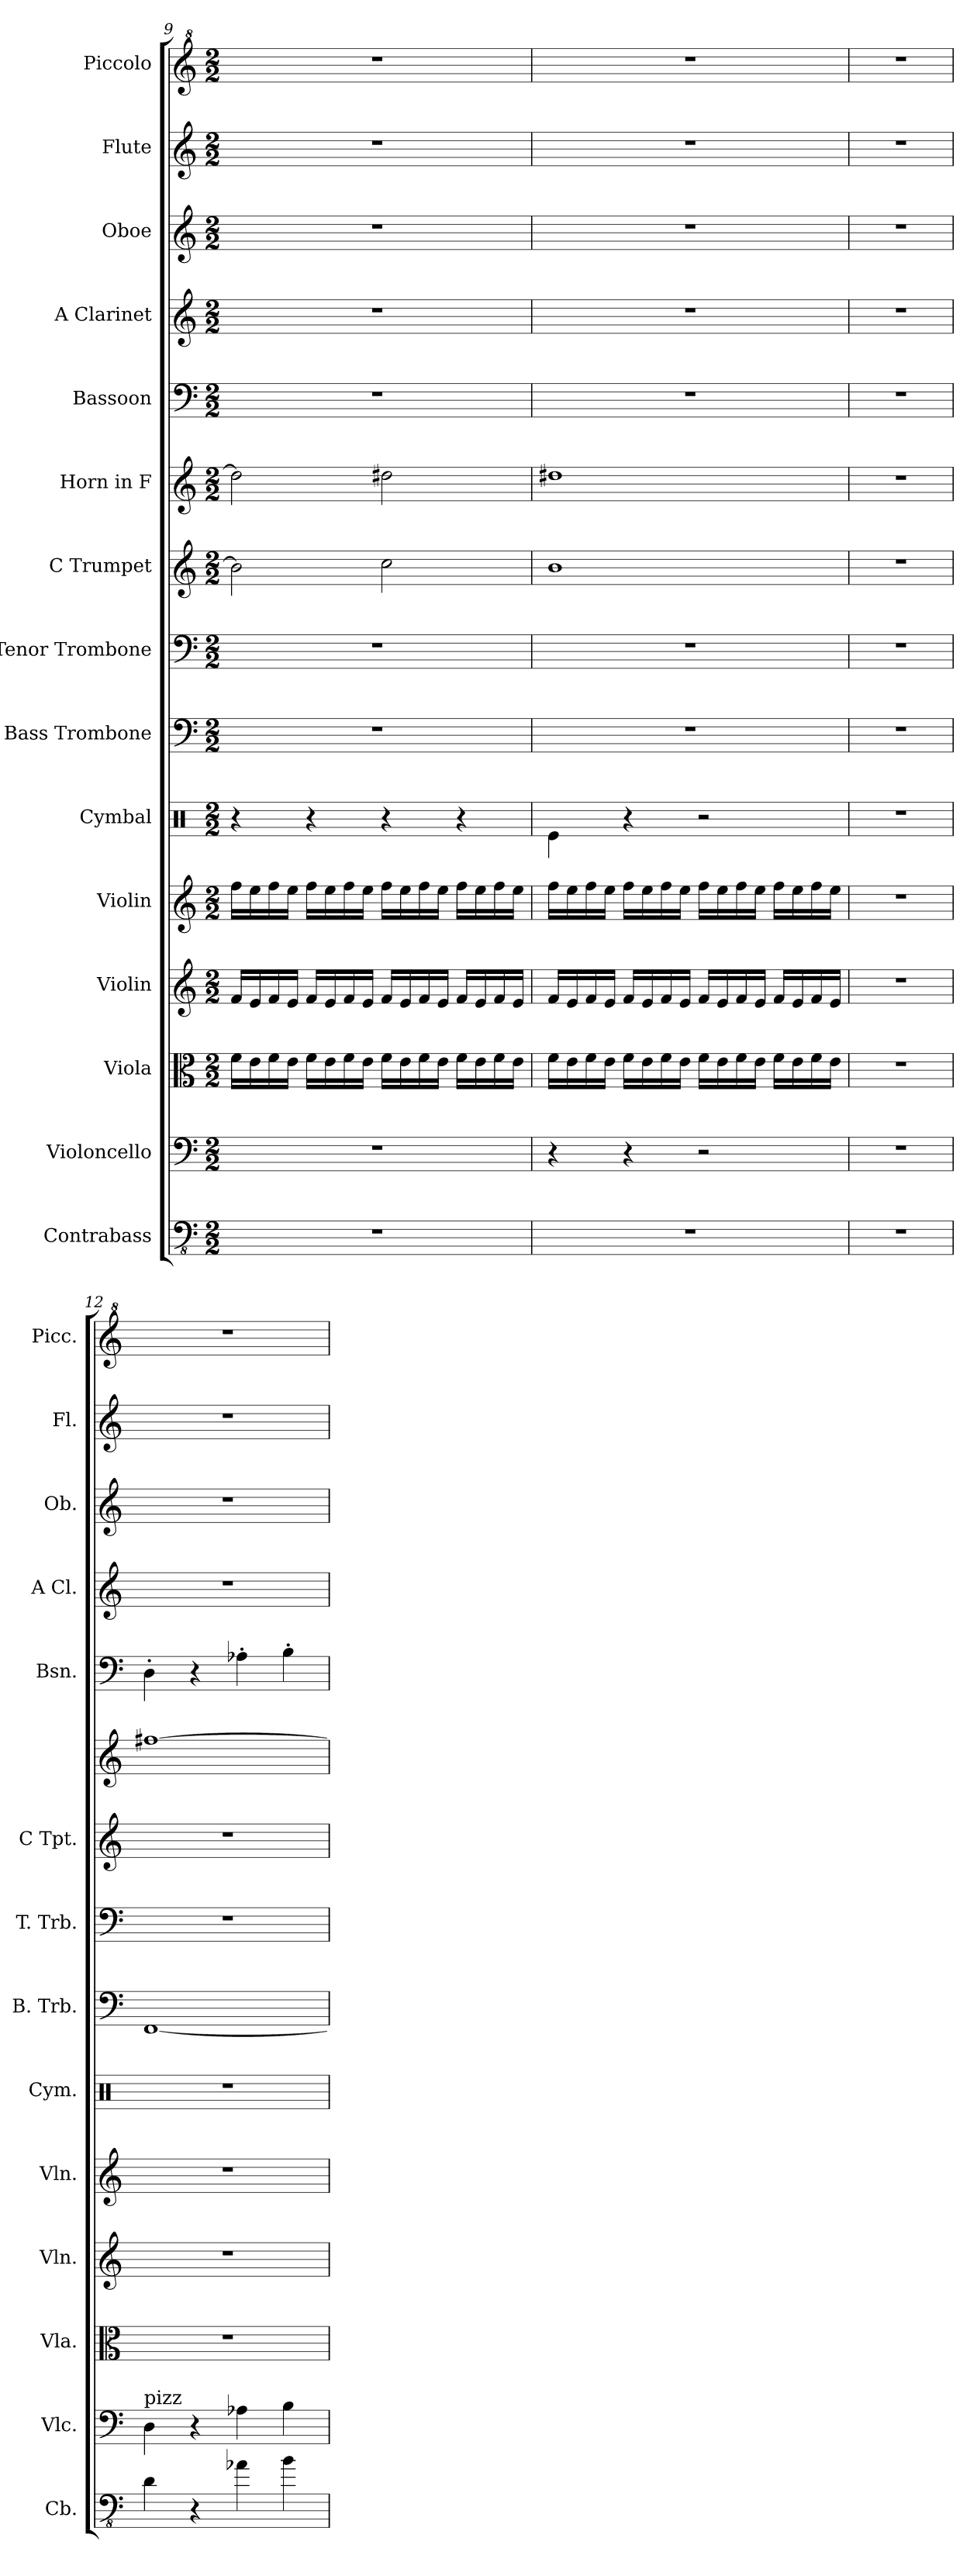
**kern	**kern	**kern	**kern	**kern	**kern	**kern	**kern	**kern	**kern	**kern	**kern	**kern	**kern	**kern
*part15	*part14	*part13	*part12	*part11	*part10	*part9	*part8	*part7	*part6	*part5	*part4	*part3	*part2	*part1
*staff15	*staff14	*staff13	*staff12	*staff11	*staff10	*staff9	*staff8	*staff7	*staff6	*staff5	*staff4	*staff3	*staff2	*staff1
*I"Contrabass	*I"Violoncello	*I"Viola	*I"Violin	*I"Violin	*I"Cymbal	*I"Bass Trombone	*I"Tenor Trombone	*I"C Trumpet	*I"Horn in F	*I"Bassoon	*I"A Clarinet	*I"Oboe	*I"Flute	*I"Piccolo
*I'Cb.	*I'Vlc.	*I'Vla.	*I'Vln.	*I'Vln.	*I'Cym.	*I'B. Trb.	*I'T. Trb.	*I'C Tpt.	*	*I'Bsn.	*I'A Cl.	*I'Ob.	*I'Fl.	*I'Picc.
*clefFv4	*clefF4	*clefC3	*clefG2	*clefG2	*clefX	*clefF4	*clefF4	*clefG2	*clefG2	*clefF4	*clefG2	*clefG2	*clefG2	*clefG^2
*ITrd7c12	*	*	*	*	*	*	*	*	*ITrd4c7	*	*ITrd2c3	*	*	*ITrd-7c-12
*k[]	*k[]	*k[]	*k[]	*k[]	*k[]	*k[]	*k[]	*k[]	*k[b-]	*k[]	*k[f#c#g#]	*k[]	*k[]	*k[]
*M2/2	*M2/2	*M2/2	*M2/2	*M2/2	*M2/2	*M2/2	*M2/2	*M2/2	*M2/2	*M2/2	*M2/2	*M2/2	*M2/2	*M2/2
=9	=9	=9	=9	=9	=9	=9	=9	=9	=9	=9	=9	=9	=9	=9
1r	1r	16f\LL	16f/LL	16ff\LL	4r	1r	1r	2b\]	2g#\]	1r	1r	1r	1r	1r
.	.	16e\	16e/	16ee\	.	.	.	.	.	.	.	.	.	.
.	.	16f\	16f/	16ff\	.	.	.	.	.	.	.	.	.	.
.	.	16e\JJ	16e/JJ	16ee\JJ	.	.	.	.	.	.	.	.	.	.
.	.	16f\LL	16f/LL	16ff\LL	4r	.	.	.	.	.	.	.	.	.
.	.	16e\	16e/	16ee\	.	.	.	.	.	.	.	.	.	.
.	.	16f\	16f/	16ff\	.	.	.	.	.	.	.	.	.	.
.	.	16e\JJ	16e/JJ	16ee\JJ	.	.	.	.	.	.	.	.	.	.
.	.	16f\LL	16f/LL	16ff\LL	4r	.	.	2cc\	2g#X\	.	.	.	.	.
.	.	16e\	16e/	16ee\	.	.	.	.	.	.	.	.	.	.
.	.	16f\	16f/	16ff\	.	.	.	.	.	.	.	.	.	.
.	.	16e\JJ	16e/JJ	16ee\JJ	.	.	.	.	.	.	.	.	.	.
.	.	16f\LL	16f/LL	16ff\LL	4r	.	.	.	.	.	.	.	.	.
.	.	16e\	16e/	16ee\	.	.	.	.	.	.	.	.	.	.
.	.	16f\	16f/	16ff\	.	.	.	.	.	.	.	.	.	.
.	.	16e\JJ	16e/JJ	16ee\JJ	.	.	.	.	.	.	.	.	.	.
!!LO:PB:g=z
=10	=10	=10	=10	=10	=10	=10	=10	=10	=10	=10	=10	=10	=10	=10
1r	4r	16f\LL	16f/LL	16ff\LL	4Re\	1r	1r	1b	1g#X	1r	1r	1r	1r	1r
.	.	16e\	16e/	16ee\	.	.	.	.	.	.	.	.	.	.
.	.	16f\	16f/	16ff\	.	.	.	.	.	.	.	.	.	.
.	.	16e\JJ	16e/JJ	16ee\JJ	.	.	.	.	.	.	.	.	.	.
.	4r	16f\LL	16f/LL	16ff\LL	4r	.	.	.	.	.	.	.	.	.
.	.	16e\	16e/	16ee\	.	.	.	.	.	.	.	.	.	.
.	.	16f\	16f/	16ff\	.	.	.	.	.	.	.	.	.	.
.	.	16e\JJ	16e/JJ	16ee\JJ	.	.	.	.	.	.	.	.	.	.
.	2r	16f\LL	16f/LL	16ff\LL	2r	.	.	.	.	.	.	.	.	.
.	.	16e\	16e/	16ee\	.	.	.	.	.	.	.	.	.	.
.	.	16f\	16f/	16ff\	.	.	.	.	.	.	.	.	.	.
.	.	16e\JJ	16e/JJ	16ee\JJ	.	.	.	.	.	.	.	.	.	.
.	.	16f\LL	16f/LL	16ff\LL	.	.	.	.	.	.	.	.	.	.
.	.	16e\	16e/	16ee\	.	.	.	.	.	.	.	.	.	.
.	.	16f\	16f/	16ff\	.	.	.	.	.	.	.	.	.	.
.	.	16e\JJ	16e/JJ	16ee\JJ	.	.	.	.	.	.	.	.	.	.
=11	=11	=11	=11	=11	=11	=11	=11	=11	=11	=11	=11	=11	=11	=11
1r	1r	1r	1r	1r	1r	1r	1r	1r	1r	1r	1r	1r	1r	1r
=12	=12	=12	=12	=12	=12	=12	=12	=12	=12	=12	=12	=12	=12	=12
!	!LO:TX:a:t=pizz	!	!	!	!	!	!	!	!	!	!	!	!	!
4DD\	4D\	1r	1r	1r	1r	[1FF	1r	1r	[1bn	4D'\	1r	1r	1r	1r
4r	4r	.	.	.	.	.	.	.	.	4r	.	.	.	.
4AA-X\	4A-X\	.	.	.	.	.	.	.	.	4A-X'\	.	.	.	.
4BB\	4B\	.	.	.	.	.	.	.	.	4B'\	.	.	.	.
=	=	=	=	=	=	=	=	=	=	=	=	=	=	=
*-	*-	*-	*-	*-	*-	*-	*-	*-	*-	*-	*-	*-	*-	*-
